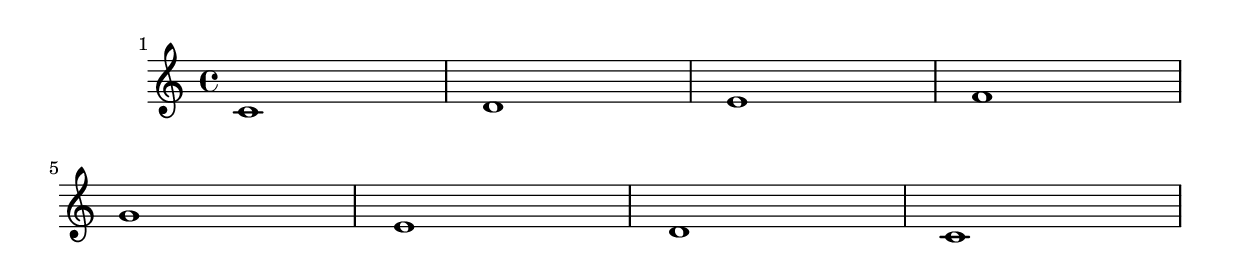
%% DO NOT EDIT this file manually; it is automatically
%% generated from LSR http://lsr.dsi.unimi.it
%% Make any changes in LSR itself, or in Documentation/snippets/new/ ,
%% and then run scripts/auxiliar/makelsr.py
%%
%% This file is in the public domain.
\version "2.14.0"

\header {
  lsrtags = "rhythms"

%% Translation of GIT committish: 70f5f30161f7b804a681cd080274bfcdc9f4fe8c
  texidoces = "

De forma predeterminada se suprime el número del primer compás de una
partitura si es menor o igual a @q{1}.  Al establecer el valor de
@code{barNumberVisibility} a @code{all-bar-numbers-visible}, se puede
imprimir cualquier número de compás para el primer compás y todos los
siguientes.  Observe que, para que esto funcione, se debe insertar una
líinea divisoria vacía antes de la primera nota.

"

  doctitlees = "Imprimir el número de compás en el primer compás"



%% Translation of GIT committish: 0a868be38a775ecb1ef935b079000cebbc64de40
  texidocde = "
Standardmäßig wird die erste Taktzahl einer Partitur nicht gesetzt,
wenn sie weniger oder gleich '1' ist.  Indem man @code{barNumberVisibility}
auf @code{all-bar-numbers-visible} setzt, kann eine beliebige
Taktzahl für den ersten und die folgenden Takte gesetzt werden.
Eine leere Taktlinie muss jedoch vor der ersten Note eingefügt
werden, damit das funktioniert.

"
  doctitlede = "Setzen der Taktnummer für den ersten Takt"



%% Translation of GIT committish: 374d57cf9b68ddf32a95409ce08ba75816900f6b
  texidocfr = "
Par défaut, LilyPond n'affiche pas le premier numéro de mesure s'il est
inférieur à 2. Le fait de définir @code{barNumberVisibility} à
@code{all-bar-numbers-visible} vous permettra d'imprimer n'importe quel
numéro pour la première mesure.  À noter que l'impression d'un numéro
de mesure ne peut intervenir que s'il y a une barre.  Aussi, pour
pouvoir le faire au début d'un morceau, devrez-vous ajouter une barre
vide avant la première note.

"
  doctitlefr = "Afficher le numéro de la première mesure"

  texidoc = "
By default, the first bar number in a score is suppressed if it is less
than or equal to `1'.  By setting @code{barNumberVisibility} to
@code{all-bar-numbers-visible}, any bar number can be printed for the
first measure and all subsequent measures.  Note that an empty bar line
must be inserted before the first note for this to work.

"
  doctitle = "Printing the bar number for the first measure"
} % begin verbatim

\relative c' {
  \set Score.barNumberVisibility = #all-bar-numbers-visible
  \bar ""
  c1 | d | e | f \break
  g1 | e | d | c
}

